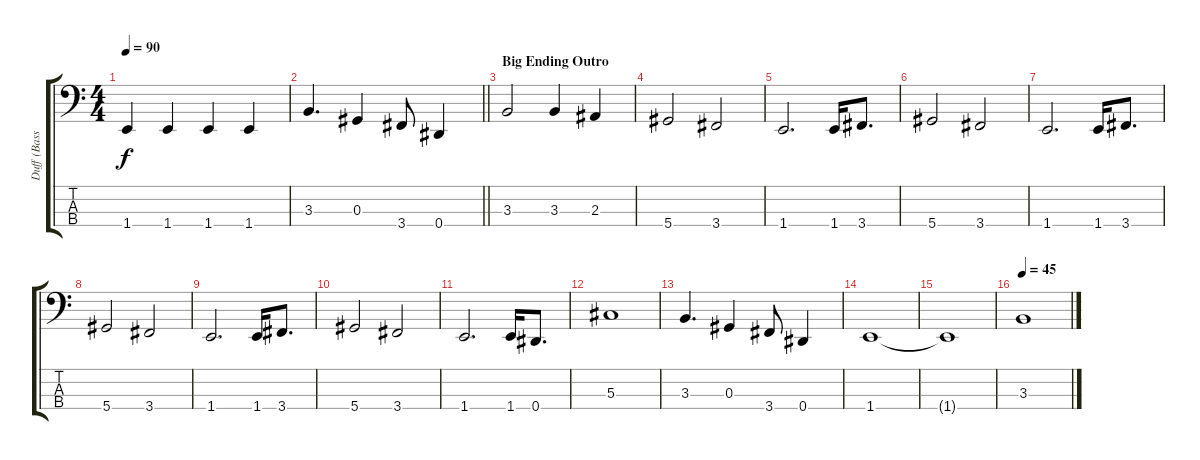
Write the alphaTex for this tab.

\track ("Duff (Bass)" "Duff (Bass") {instrument electricbasspick}
\staff {score tabs}
\tuning (Gb2 Db2 Ab1 Eb1) {hide}
\ts (4 4)
\tempo 90
\clef f4
\ks c
1.4.4{dy f} 1.4.4 1.4.4 1.4.4 |
\barLineRight lightlight
3.3.4{d} 0.3.4 3.4.8 0.4.4 |
\section ("" "Big Ending Outro")
3.3.2 3.3.4 2.3.4 |
5.4.2 3.4.2 |
1.4.2{d} 1.4.16 3.4.8{d} |
5.4.2 3.4.2 |
1.4.2{d} 1.4.16 3.4.8{d} |
5.4.2 3.4.2 |
1.4.2{d} 1.4.16 3.4.8{d} |
5.4.2 3.4.2 |
1.4.2{d} 1.4.16 0.4.8{d} |
5.3.1 |
3.3.4{d} 0.3.4 3.4.8 0.4.4 |
1.4.1 |
1.4{t}.1 |
\tempo 45
3.3.1
